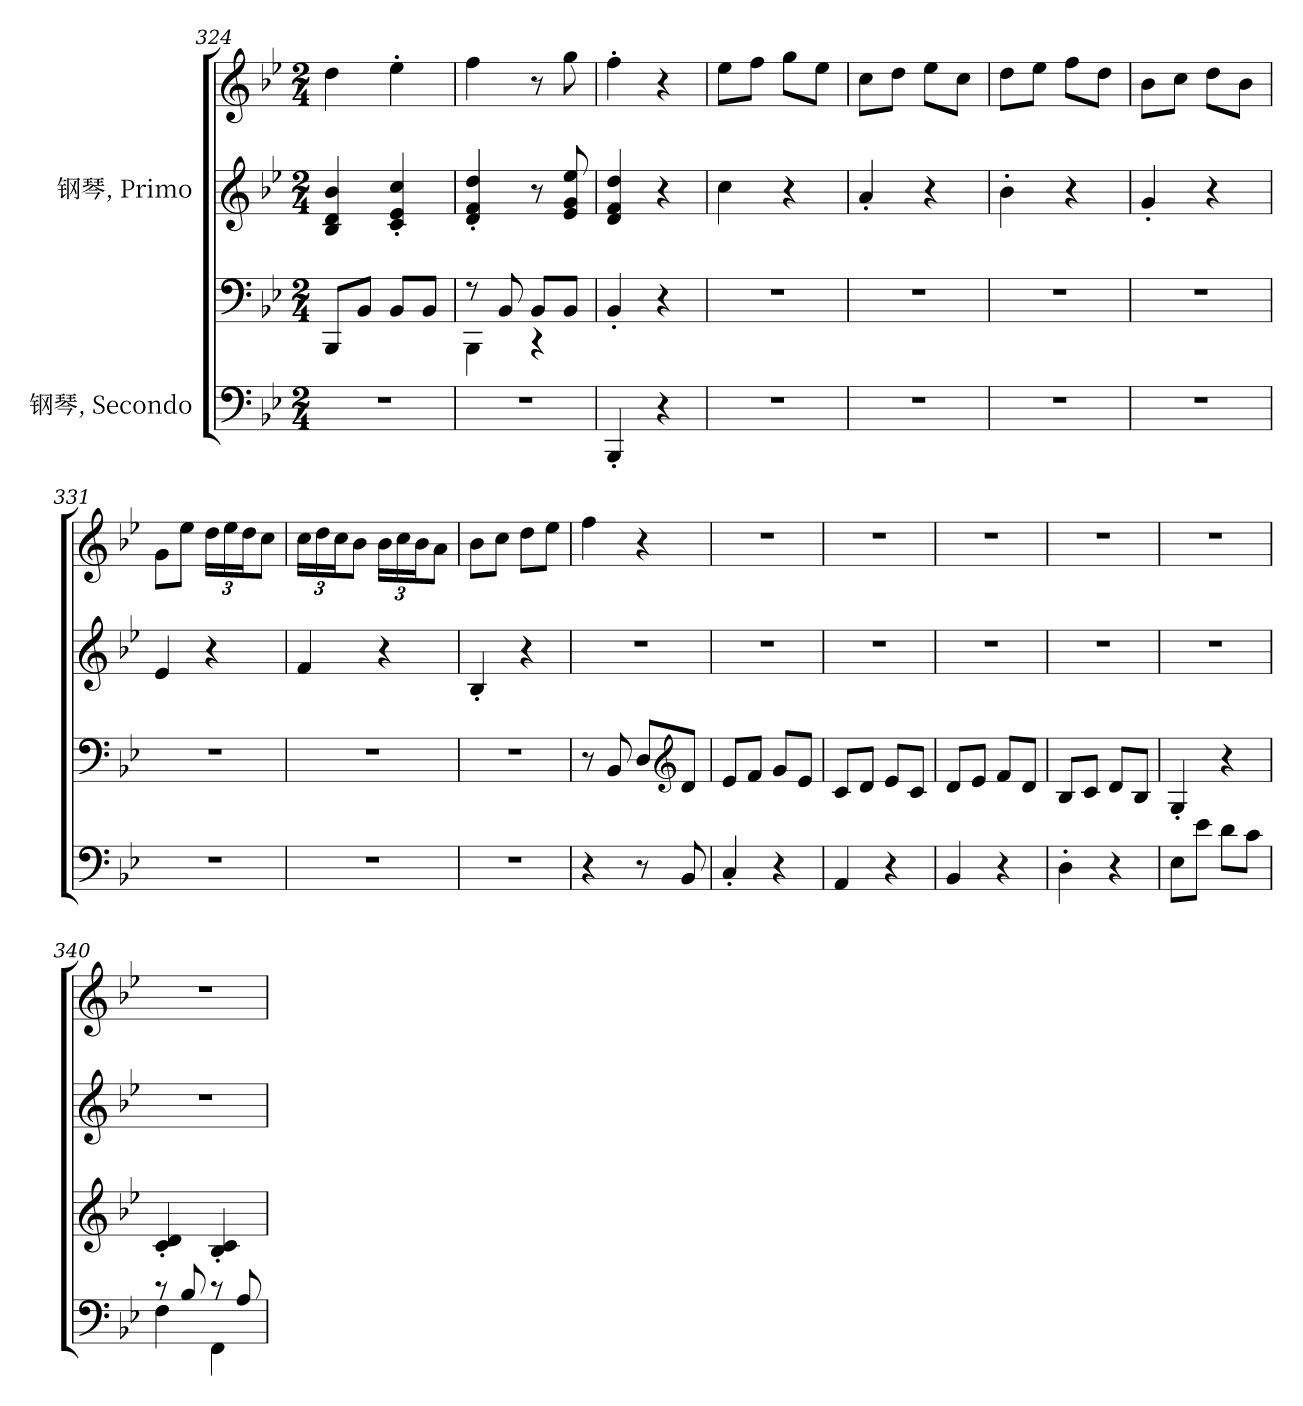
**kern	**kern	**kern	**kern
*part2	*part2	*part1	*part1
*staff4	*staff3	*staff2	*staff1
*I"钢琴, Secondo	*	*I"钢琴, Primo	*
*clefF4	*clefF4	*clefG2	*clefG2
*k[b-e-]	*k[b-e-]	*k[b-e-]	*k[b-e-]
*M2/4	*M2/4	*M2/4	*M2/4
=324	=324	=324	=324
2r	8BBB-/L	4B-/ 4d/ 4b-/	4dd\
.	8BB-/J	.	.
.	8BB-/L	4c/' 4e-/' 4cc/'	4ee-'\
.	8BB-/J	.	.
=325	=325	=325	=325
*	*^	*	*
2r	8r	4BBB-\	4d/' 4f/' 4dd/'	4ff\
.	8BB-/	.	.	.
.	8BB-/L	4r	8r	8r
.	8BB-/J	.	8e-/ 8g/ 8ee-/	8gg\
*	*v	*v	*	*
!!LO:PB:g=z
=326	=326	=326	=326
4BBB-'/	4BB-'/	4d/ 4f/ 4dd/	4ff'\
4r	4r	4r	4r
=327	=327	=327	=327
2r	2r	4cc\	8ee-\L
.	.	.	8ff\J
.	.	4r	8gg\L
.	.	.	8ee-\J
=328	=328	=328	=328
2r	2r	4a'/	8cc\L
.	.	.	8dd\J
.	.	4r	8ee-\L
.	.	.	8cc\J
=329	=329	=329	=329
2r	2r	4b-'\	8dd\L
.	.	.	8ee-\J
.	.	4r	8ff\L
.	.	.	8dd\J
=330	=330	=330	=330
2r	2r	4g'/	8b-\L
.	.	.	8cc\J
.	.	4r	8dd\L
.	.	.	8b-\J
=331	=331	=331	=331
2r	2r	4e-/	8g\L
.	.	.	8ee-\J
*	*	*	*Xbrackettup
.	.	4r	24dd\LL
.	.	.	24ee-\
.	.	.	24dd\J
.	.	.	8cc\J
=332	=332	=332	=332
2r	2r	4f/	24cc\LL
.	.	.	24dd\
.	.	.	24cc\J
.	.	.	8b-\J
.	.	4r	24b-\LL
.	.	.	24cc\
.	.	.	24b-\J
.	.	.	8a\J
!!LO:LB:g=z
=333	=333	=333	=333
2r	2r	4B-'/	8b-\L
.	.	.	8cc\J
.	.	4r	8dd\L
.	.	.	8ee-\J
=334	=334	=334	=334
4r	8r	2r	4ff\
.	8BB-/	.	.
8r	8D/L	.	4r
*	*clefG2	*	*
8BB-/	8d/J	.	.
=335	=335	=335	=335
4C'/	8e-/L	2r	2r
.	8f/J	.	.
4r	8g/L	.	.
.	8e-/J	.	.
=336	=336	=336	=336
4AA/	8c/L	2r	2r
.	8d/J	.	.
4r	8e-/L	.	.
.	8c/J	.	.
=337	=337	=337	=337
4BB-/	8d/L	2r	2r
.	8e-/J	.	.
4r	8f/L	.	.
.	8d/J	.	.
=338	=338	=338	=338
4D'\	8B-/L	2r	2r
.	8c/J	.	.
4r	8d/L	.	.
.	8B-/J	.	.
=339	=339	=339	=339
8E-\L	4G'/	2r	2r
8e-\J	.	.	.
8d\L	4r	.	.
8c\J	.	.	.
!!LO:LB:g=z
=340	=340	=340	=340
*^	*	*	*
8r	4F\	4c/' 4d/'	2r	2r
8B-/	.	.	.	.
8r	4FF\	4B-/' 4c/'	.	.
8A/	.	.	.	.
*v	*v	*	*	*
=	=	=	=
*-	*-	*-	*-
